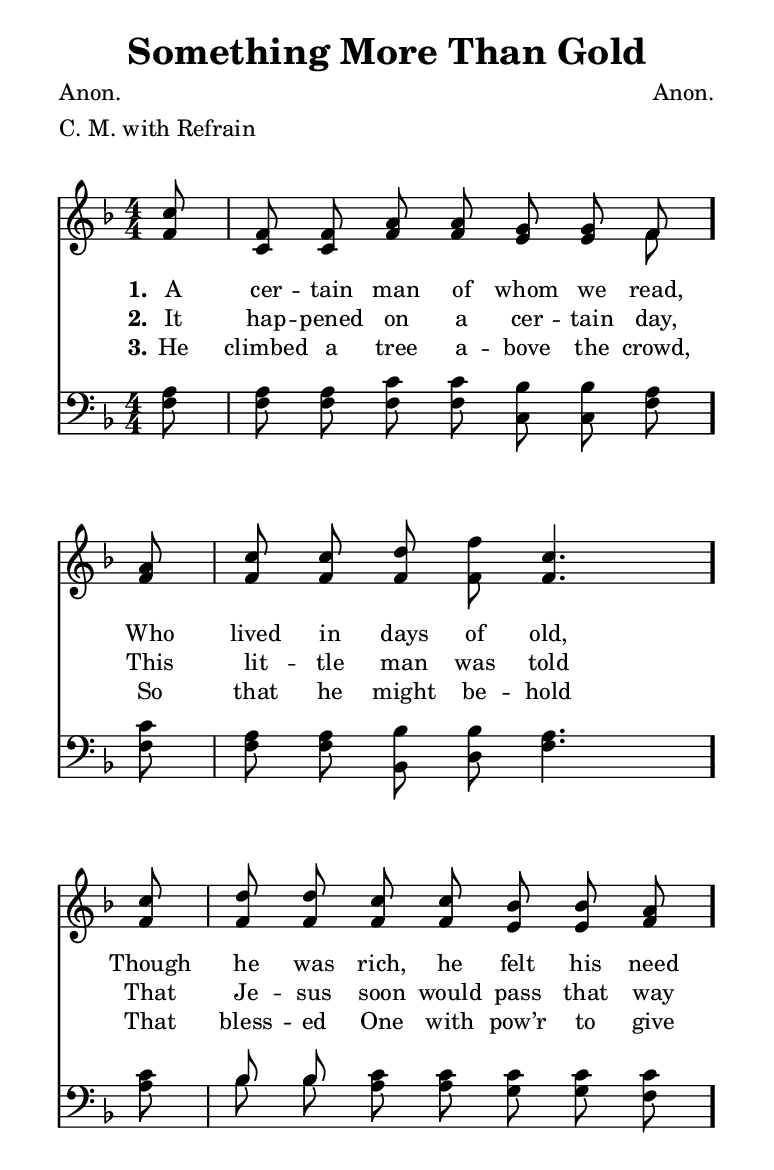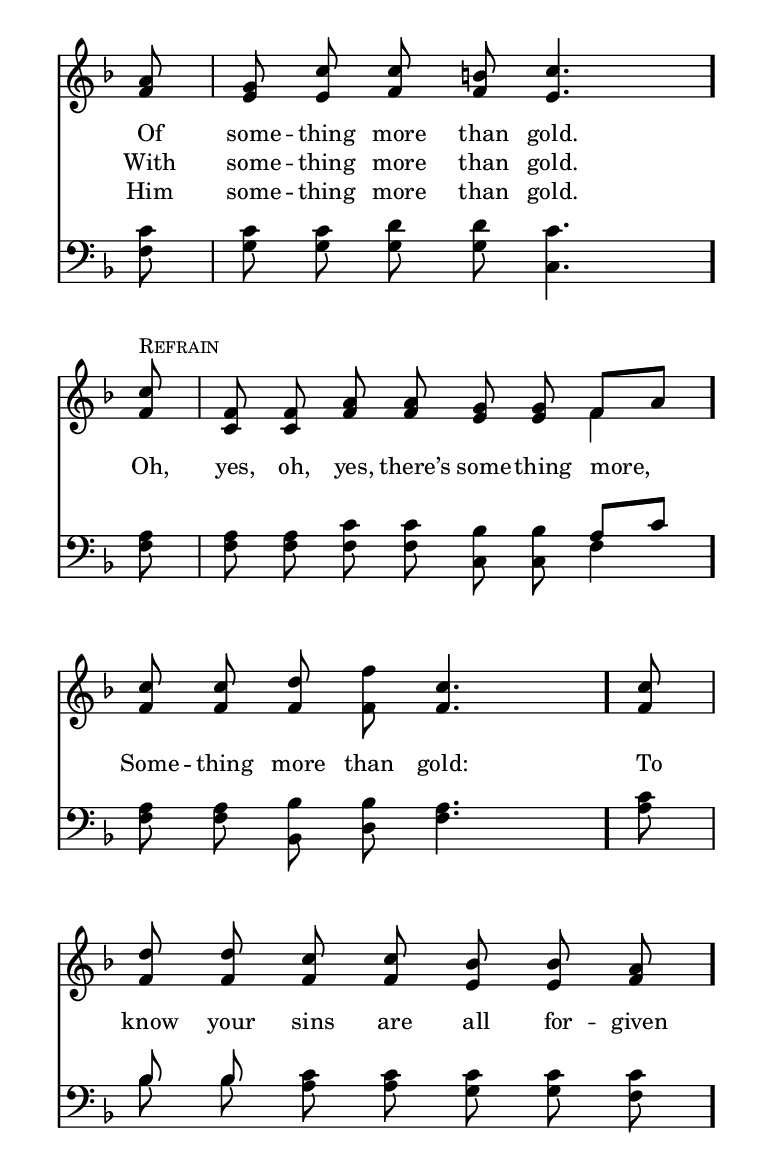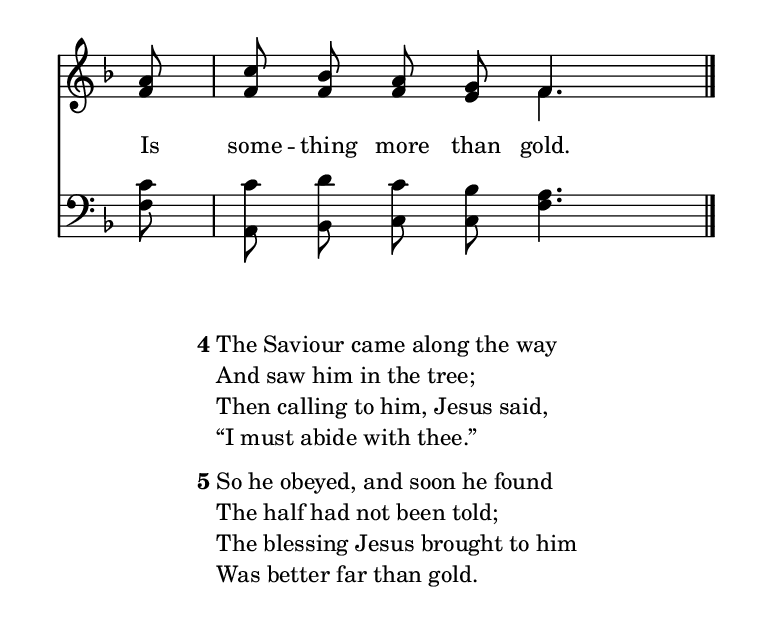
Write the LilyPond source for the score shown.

\include "common/global.ily"
\paper {
  \include "common/paper.ily"
}

\header{
  %children
  hymnnumber = "357"
  title = "Something More Than Gold"
  tunename = ""
  meter = "C. M. with Refrain" % original has "With"
  poet = "Anon."
  composer = "Anon."
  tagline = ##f
}

global = {
  \include "common/overrides.ily"
  \override Staff.TimeSignature.style = #'numbered
  \time 4/4
  \override Score.MetronomeMark.transparent = ##t % hide all fermata changes too
  \tempo 8=130
  \key f \major
  \partial 8
  \autoBeamOff
}

notesSoprano = {
\global
\relative c'' {

  c8 | f, f a a g g f
  a8 | c c d f c4. \break % \break verified in letter as well as eogsized
  c8 | d d c c bes bes a8 % original has tie, but only one verse is sung that way
  a8 | g8 c c b c4. \break

  c8^\markup { \small \caps "Refrain" } | f, f a a g g f[ a8] |
  c c d f c4.
  c8 | d d c c bes bes a8
  a8 | c bes a g f4.

  \bar "|."

}
}

notesAlto = {
\global
\relative e' {

  f8 | c c f f e e f
  f8 | f f f f f4.
  f8 | f f f f e e f8
  f8 | e8 e f f e4.

  f8 | c c f f e e f4
  f8 f f f f4.
  f8 | f f f f e e f8
  f8 f f f e f4.

}
}

notesTenor = {
\global
\relative a {

  a8 | a a c c bes bes a
  c8 | a a bes bes a4.
  c8 | bes bes c c c c c8
  c8 | c8 c d d c4.

  a8 | a a c c bes bes a[ c]
  a8 a bes bes a4.
  c8 | bes bes c c c c c8
  c8 | c8 d c bes a4.

}
}

notesBass = {
\global
\relative f {

  f8 | f f f f c c f
  f8 | f f bes, d f4.
  a8 | bes bes a a g g f
  f8 | g8 g g g c,4.


  f8 | f f f f c c f4
  f8 f bes, d f4.
  a8 | bes bes a a g g f
  f8 | a, bes c c f4.

}
}

Refrain = \lyricmode {

Oh, yes, oh, yes, there’s some -- thing more, \bar "."
Some -- thing more than gold: \bar "."
To know your sins are all for -- given \bar "."
Is some -- thing more than gold. \bar "."

}

wordsA = \lyricmode {
\set stanza = "1."

A cer -- tain man of whom we read, \bar "."
Who lived in days of old, \bar "."
Though he was rich, he felt his need \bar "."
Of some -- thing more than gold. \bar "."

}

wordsB = \lyricmode {
\set stanza = "2."

It hap -- pened on a cer -- tain day,
This lit -- tle man was told
That Je -- sus soon would pass that way
With some -- thing more than gold.

\Refrain

}

wordsC = \lyricmode {
\set stanza = "3."

He climbed a tree a -- bove the crowd,
So that he might be -- hold
That bless -- ed One with pow’r to give
Him some -- thing more than gold.

}

wordsD = \markuplist {

\line { The Saviour came along the way }
\line { And saw him in the tree; }
\line { Then calling to him, Jesus said, }
\line { “I must abide with thee.” }

}

wordsE = \markuplist {

\line { So he obeyed, and soon he found }
\line { The half had not been told; }
\line { The blessing Jesus brought to him }
\line { Was better far than gold. }

}

\score {
  \context ChoirStaff <<
    \context Staff = upper <<
      \set Staff.autoBeaming = ##f
      \set ChoirStaff.systemStartDelimiter = #'SystemStartBar
      \set ChoirStaff.printPartCombineTexts = ##f
      \partcombine #'(2 . 9) \notesSoprano \notesAlto
      \context NullVoice = sopranos { \voiceOne << \notesSoprano >> }
      \context NullVoice = altos { \voiceTwo << \notesAlto >> }
      \context Lyrics = one   \lyricsto sopranos \wordsA
      \context Lyrics = two   \lyricsto sopranos \wordsB
      \context Lyrics = three \lyricsto sopranos \wordsC
    >>
    \context Staff = men <<
      \set Staff.autoBeaming = ##f
      \clef bass
      \set ChoirStaff.printPartCombineTexts = ##f
      \partcombine #'(2 . 9) \notesTenor \notesBass
      \context NullVoice = tenors { \voiceOne << \notesTenor >> }
      \context NullVoice = basses { \voiceTwo << \notesBass >> }
    >>
  >>
  \layout {
    \include "common/layout.ily"
  }
  \midi{
    \include "common/midi.ily"
  }
}

\markup { \fill-line { \column {
  \line{ \bold 4 \column { \wordsD } } \combine \null \vspace #0.4
  \line{ \bold 5 \column { \wordsE } }
  \vspace #3
} } }

\version "2.19.49"  % necessary for upgrading to future LilyPond versions.

% vi:set et ts=2 sw=2 ai nocindent syntax=lilypond:
